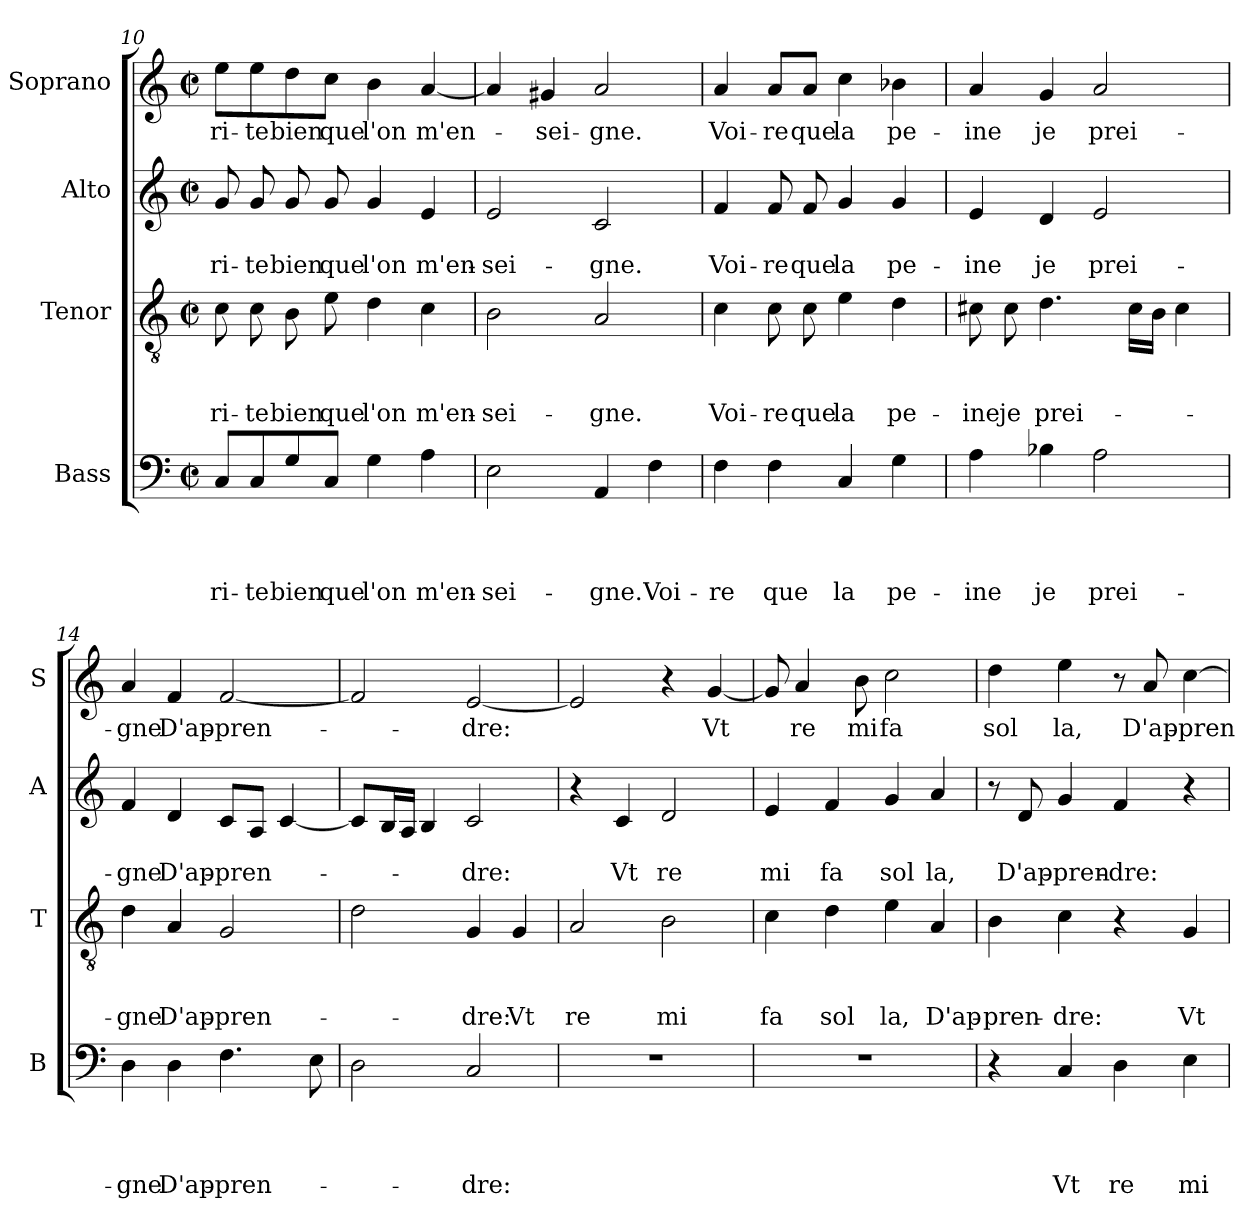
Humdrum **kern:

**kern	**text	**text	**text	**text	**kern	**text	**text	**text	**kern	**text	**text	**kern	**text
*part4	*part4	*part4	*part4	*part4	*part3	*part3	*part3	*part3	*part2	*part2	*part2	*part1	*part1
*staff4	*staff4	*staff4	*staff4	*staff4	*staff3	*staff3	*staff3	*staff3	*staff2	*staff2	*staff2	*staff1	*staff1
*I"Bass	*	*	*	*	*I"Tenor	*	*	*	*I"Alto	*	*	*I"Soprano	*
*I'B	*	*	*	*	*I'T	*	*	*	*I'A	*	*	*I'S	*
*clefF4	*	*	*	*	*clefGv2	*	*	*	*clefG2	*	*	*clefG2	*
*k[]	*	*	*	*	*k[]	*	*	*	*k[]	*	*	*k[]	*
*C:	*	*	*	*	*C:	*	*	*	*C:	*	*	*C:	*
*M2/2	*	*	*	*	*M2/2	*	*	*	*M2/2	*	*	*M2/2	*
*met(c|)	*	*	*	*	*met(c|)	*	*	*	*met(c|)	*	*	*met(c|)	*
=10	=10	=10	=10	=10	=10	=10	=10	=10	=10	=10	=10	=10	=10
8C/L	.	.	.	-ri-	8c\	.	.	-ri-	8g/	.	-ri-	8ee\L	-ri-
8C/	.	.	.	-te	8c\	.	.	-te	8g/	.	-te	8ee\	-te
8G/	.	.	.	bien	8B\	.	.	bien	8g/	.	bien	8dd\	bien
8C/J	.	.	.	que	8e\	.	.	que	8g/	.	que	8cc\J	que
4G\	.	.	.	l'on	4d\	.	.	l'on	4g/	.	l'on	4b\	l'on
4A\	.	.	.	m'en-	4c\	.	.	m'en-	4e/	.	m'en-	[4a/	m'en-
!!LO:LB:g=z
=11	=11	=11	=11	=11	=11	=11	=11	=11	=11	=11	=11	=11	=11
2E\	.	.	.	-sei-	2B\	.	.	-sei-	2e/	.	-sei-	4a/]	.
.	.	.	.	.	.	.	.	.	.	.	.	4g#X/	-sei-
4AA/	.	.	.	-gne.	2A/	.	.	-gne.	2c/	.	-gne.	2a/	-gne.
4F\	.	.	.	Voi-	.	.	.	.	.	.	.	.	.
=12	=12	=12	=12	=12	=12	=12	=12	=12	=12	=12	=12	=12	=12
4F\	.	.	.	-re	4c\	.	.	Voi-	4f/	.	Voi-	4a/	Voi-
4F\	.	.	.	que	8c\	.	.	-re	8f/	.	-re	8a/L	-re
.	.	.	.	.	8c\	.	.	que	8f/	.	que	8a/J	que
4C/	.	.	.	la	4e\	.	.	la	4g/	.	la	4cc\	la
4G\	.	.	.	pe-	4d\	.	.	pe-	4g/	.	pe-	4b-X\	pe-
=13	=13	=13	=13	=13	=13	=13	=13	=13	=13	=13	=13	=13	=13
4A\	.	.	.	-ine	8c#X\	.	.	-ine	4e/	.	-ine	4a/	-ine
.	.	.	.	.	8c#\	.	.	je	.	.	.	.	.
4B-X\	.	.	.	je	4.d\	.	.	prei-	4d/	.	je	4g/	je
2A\	.	.	.	prei-	.	.	.	.	2e/	.	prei-	2a/	prei-
.	.	.	.	.	16c#\LL	.	.	.	.	.	.	.	.
.	.	.	.	.	16B\JJ	.	.	.	.	.	.	.	.
.	.	.	.	.	4c#\	.	.	.	.	.	.	.	.
=14	=14	=14	=14	=14	=14	=14	=14	=14	=14	=14	=14	=14	=14
4D\	.	.	.	-gne	4d\	.	.	-gne	4f/	.	-gne	4a/	-gne
4D\	.	.	.	D'ap-	4A/	.	.	D'ap-	4d/	.	D'ap-	4f/	D'ap-
4.F\	.	.	.	-pren-	2G/	.	.	-pren-	8c/L	.	-pren-	[2f/	-pren-
.	.	.	.	.	.	.	.	.	8A/J	.	.	.	.
.	.	.	.	.	.	.	.	.	[4c/	.	.	.	.
8E\	.	.	.	.	.	.	.	.	.	.	.	.	.
=15	=15	=15	=15	=15	=15	=15	=15	=15	=15	=15	=15	=15	=15
2D\	.	.	.	.	2d\	.	.	.	8c/L]	.	.	2f/]	.
.	.	.	.	.	.	.	.	.	16B/L	.	.	.	.
.	.	.	.	.	.	.	.	.	16A/JJ	.	.	.	.
.	.	.	.	.	.	.	.	.	4B/	.	.	.	.
2C/	.	.	.	-dre:	4G/	.	.	-dre:	2c/	.	-dre:	[2e/	-dre:
.	.	.	.	.	4G/	.	.	Vt	.	.	.	.	.
!!LO:PB:g=z
=16	=16	=16	=16	=16	=16	=16	=16	=16	=16	=16	=16	=16	=16
1r	.	.	.	.	2A/	.	.	re	4r	.	.	2e/]	.
.	.	.	.	.	.	.	.	.	4c/	.	Vt	.	.
.	.	.	.	.	2B\	.	.	mi	2d/	.	re	4r	.
.	.	.	.	.	.	.	.	.	.	.	.	[4g/	Vt
=17	=17	=17	=17	=17	=17	=17	=17	=17	=17	=17	=17	=17	=17
1r	.	.	.	.	4c\	.	.	fa	4e/	.	mi	8g/]	.
.	.	.	.	.	.	.	.	.	.	.	.	4a/	re
.	.	.	.	.	4d\	.	.	sol	4f/	.	fa	.	.
.	.	.	.	.	.	.	.	.	.	.	.	8b\	mi
.	.	.	.	.	4e\	.	.	la,	4g/	.	sol	2cc\	fa
.	.	.	.	.	4A/	.	.	D'ap-	4a/	.	la,	.	.
=18	=18	=18	=18	=18	=18	=18	=18	=18	=18	=18	=18	=18	=18
4r	.	.	.	.	4B\	.	.	-pren-	8r	.	.	4dd\	sol
.	.	.	.	.	.	.	.	.	8d/	.	D'ap-	.	.
4C/	.	.	.	Vt	4c\	.	.	-dre:	4g/	.	-pren-	4ee\	la,
4D\	.	.	.	re	4r	.	.	.	4f/	.	-dre:	8r	.
.	.	.	.	.	.	.	.	.	.	.	.	8a/	D'ap-
4E\	.	.	.	mi	4G/	.	.	Vt	4r	.	.	[4cc\	-pren-
=	=	=	=	=	=	=	=	=	=	=	=	=	=
*-	*-	*-	*-	*-	*-	*-	*-	*-	*-	*-	*-	*-	*-
